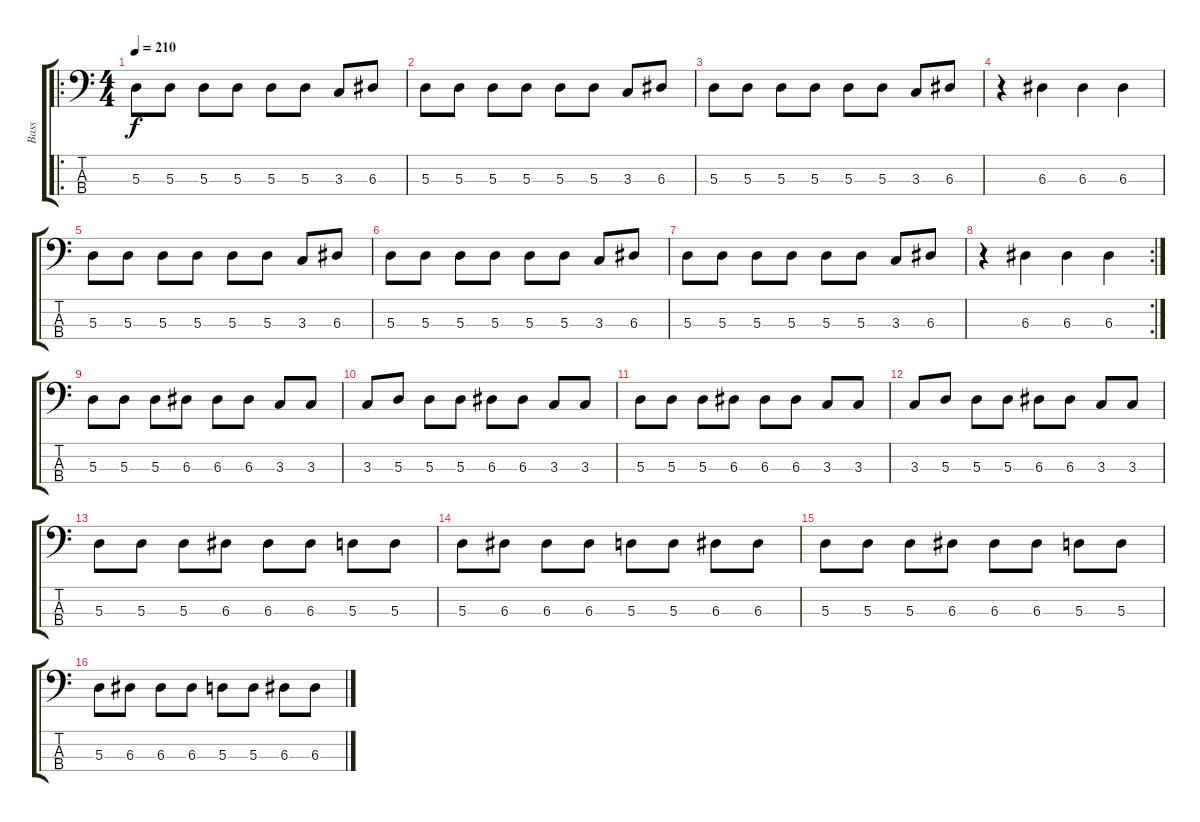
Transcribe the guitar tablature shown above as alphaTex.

\track ("Bass" "Bass") {instrument electricbassfinger}
\staff {score tabs}
\tuning (G2 D2 A1 D1) {hide}
\ro
\ts (4 4)
\tempo 210
\clef f4
\ks c
5.3.8{dy f} 5.3.8 5.3.8 5.3.8 5.3.8 5.3.8 3.3.8 6.3.8 |
5.3.8 5.3.8 5.3.8 5.3.8 5.3.8 5.3.8 3.3.8 6.3.8 |
5.3.8 5.3.8 5.3.8 5.3.8 5.3.8 5.3.8 3.3.8 6.3.8 |
r.4 6.3.4 6.3.4 6.3.4 |
5.3.8 5.3.8 5.3.8 5.3.8 5.3.8 5.3.8 3.3.8 6.3.8 |
5.3.8 5.3.8 5.3.8 5.3.8 5.3.8 5.3.8 3.3.8 6.3.8 |
5.3.8 5.3.8 5.3.8 5.3.8 5.3.8 5.3.8 3.3.8 6.3.8 |
\rc 2
r.4 6.3.4 6.3.4 6.3.4 |
5.3.8 5.3.8 5.3.8 6.3.8 6.3.8 6.3.8 3.3.8 3.3.8 |
3.3.8 5.3.8 5.3.8 5.3.8 6.3.8 6.3.8 3.3.8 3.3.8 |
5.3.8 5.3.8 5.3.8 6.3.8 6.3.8 6.3.8 3.3.8 3.3.8 |
3.3.8 5.3.8 5.3.8 5.3.8 6.3.8 6.3.8 3.3.8 3.3.8 |
5.3.8 5.3.8 5.3.8 6.3.8 6.3.8 6.3.8 5.3.8 5.3.8 |
5.3.8 6.3.8 6.3.8 6.3.8 5.3.8 5.3.8 6.3.8 6.3.8 |
5.3.8 5.3.8 5.3.8 6.3.8 6.3.8 6.3.8 5.3.8 5.3.8 |
5.3.8 6.3.8 6.3.8 6.3.8 5.3.8 5.3.8 6.3.8 6.3.8
